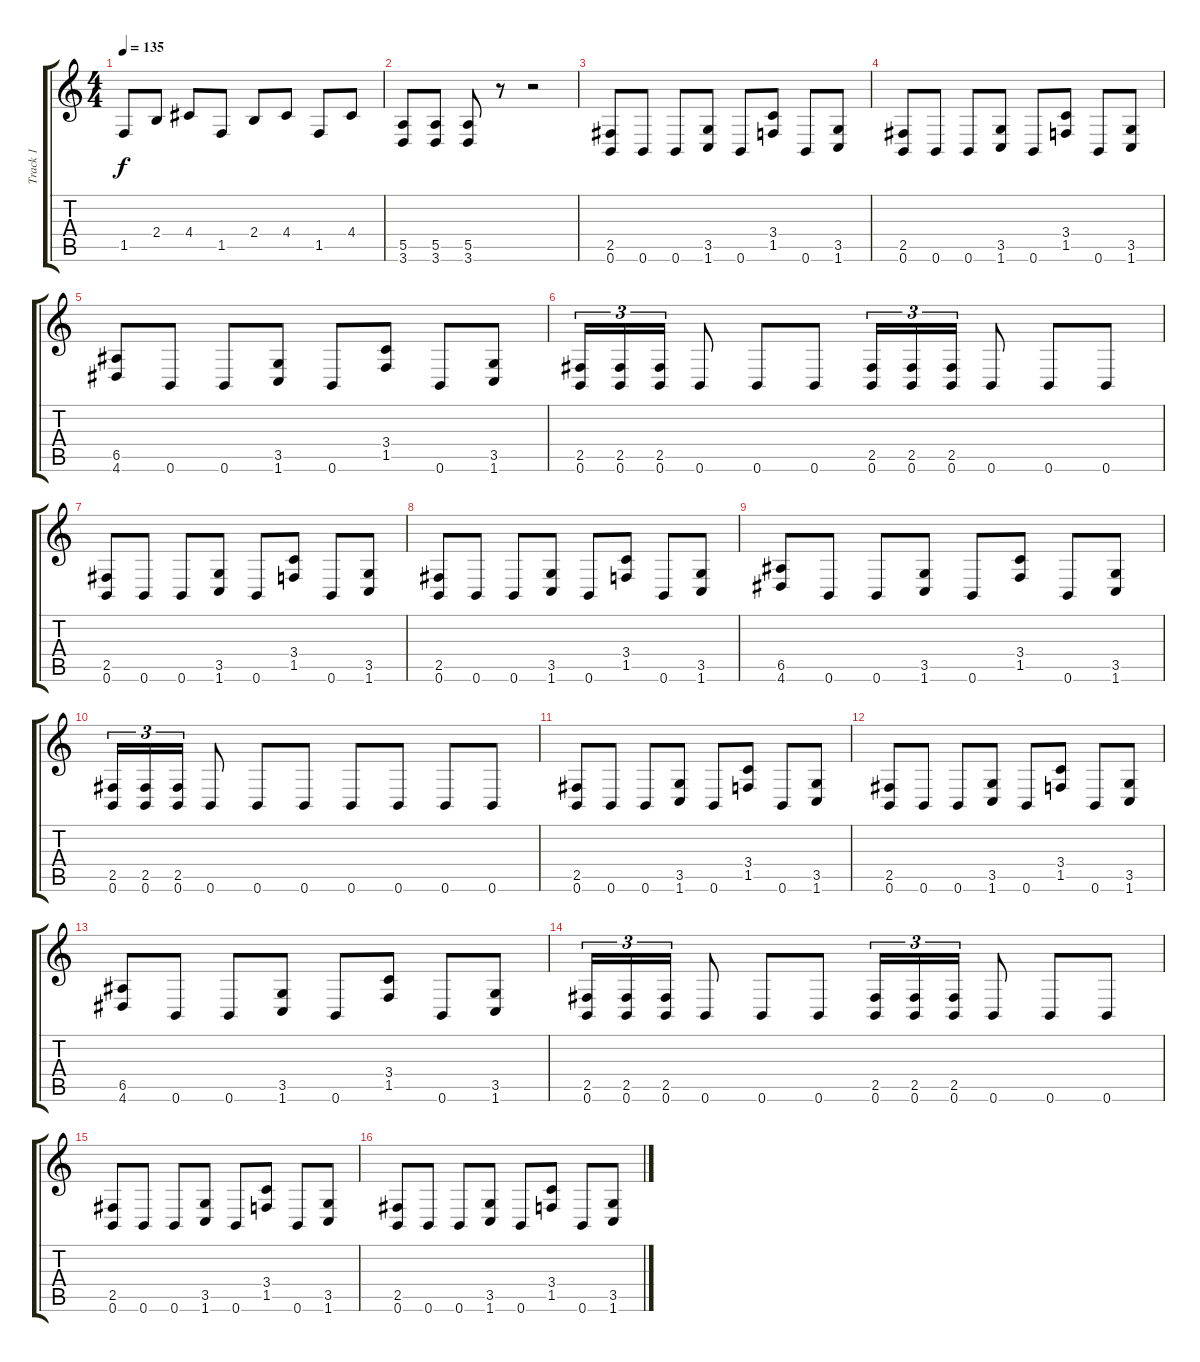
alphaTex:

\track ("Track 1" "Track 1") {instrument distortionguitar}
\staff {score tabs}
\tuning (B3 Gb3 D3 A2 E2 B1) {hide}
\ts (4 4)
\tempo 135
\clef g2
\ks c
1.5.8{dy f} 2.4.8 4.4.8 1.5.8 2.4.8 4.4.8 1.5.8 4.4.8 |
(5.5 3.6).8 (5.5 3.6).8 (5.5 3.6).8 r.8 r.2 |
(2.5 0.6).8 0.6.8 0.6.8 (3.5 1.6).8 0.6.8 (3.4 1.5).8 0.6.8 (3.5 1.6).8 |
(2.5 0.6).8 0.6.8 0.6.8 (3.5 1.6).8 0.6.8 (3.4 1.5).8 0.6.8 (3.5 1.6).8 |
(6.5 4.6).8 0.6.8 0.6.8 (3.5 1.6).8 0.6.8 (3.4 1.5).8 0.6.8 (3.5 1.6).8 |
(2.5 0.6).16{tu (3 2)} (2.5 0.6).16{tu (3 2)} (2.5 0.6).16{tu (3 2)} 0.6.8 0.6.8 0.6.8 (2.5 0.6).16{tu (3 2)} (2.5 0.6).16{tu (3 2)} (2.5 0.6).16{tu (3 2)} 0.6.8 0.6.8 0.6.8 |
(2.5 0.6).8 0.6.8 0.6.8 (3.5 1.6).8 0.6.8 (3.4 1.5).8 0.6.8 (3.5 1.6).8 |
(2.5 0.6).8 0.6.8 0.6.8 (3.5 1.6).8 0.6.8 (3.4 1.5).8 0.6.8 (3.5 1.6).8 |
(6.5 4.6).8 0.6.8 0.6.8 (3.5 1.6).8 0.6.8 (3.4 1.5).8 0.6.8 (3.5 1.6).8 |
(2.5 0.6).16{tu (3 2)} (2.5 0.6).16{tu (3 2)} (2.5 0.6).16{tu (3 2)} 0.6.8 0.6.8 0.6.8 0.6.8 0.6.8 0.6.8 0.6.8 |
(2.5 0.6).8 0.6.8 0.6.8 (3.5 1.6).8 0.6.8 (3.4 1.5).8 0.6.8 (3.5 1.6).8 |
(2.5 0.6).8 0.6.8 0.6.8 (3.5 1.6).8 0.6.8 (3.4 1.5).8 0.6.8 (3.5 1.6).8 |
(6.5 4.6).8 0.6.8 0.6.8 (3.5 1.6).8 0.6.8 (3.4 1.5).8 0.6.8 (3.5 1.6).8 |
(2.5 0.6).16{tu (3 2)} (2.5 0.6).16{tu (3 2)} (2.5 0.6).16{tu (3 2)} 0.6.8 0.6.8 0.6.8 (2.5 0.6).16{tu (3 2)} (2.5 0.6).16{tu (3 2)} (2.5 0.6).16{tu (3 2)} 0.6.8 0.6.8 0.6.8 |
(2.5 0.6).8 0.6.8 0.6.8 (3.5 1.6).8 0.6.8 (3.4 1.5).8 0.6.8 (3.5 1.6).8 |
(2.5 0.6).8 0.6.8 0.6.8 (3.5 1.6).8 0.6.8 (3.4 1.5).8 0.6.8 (3.5 1.6).8
